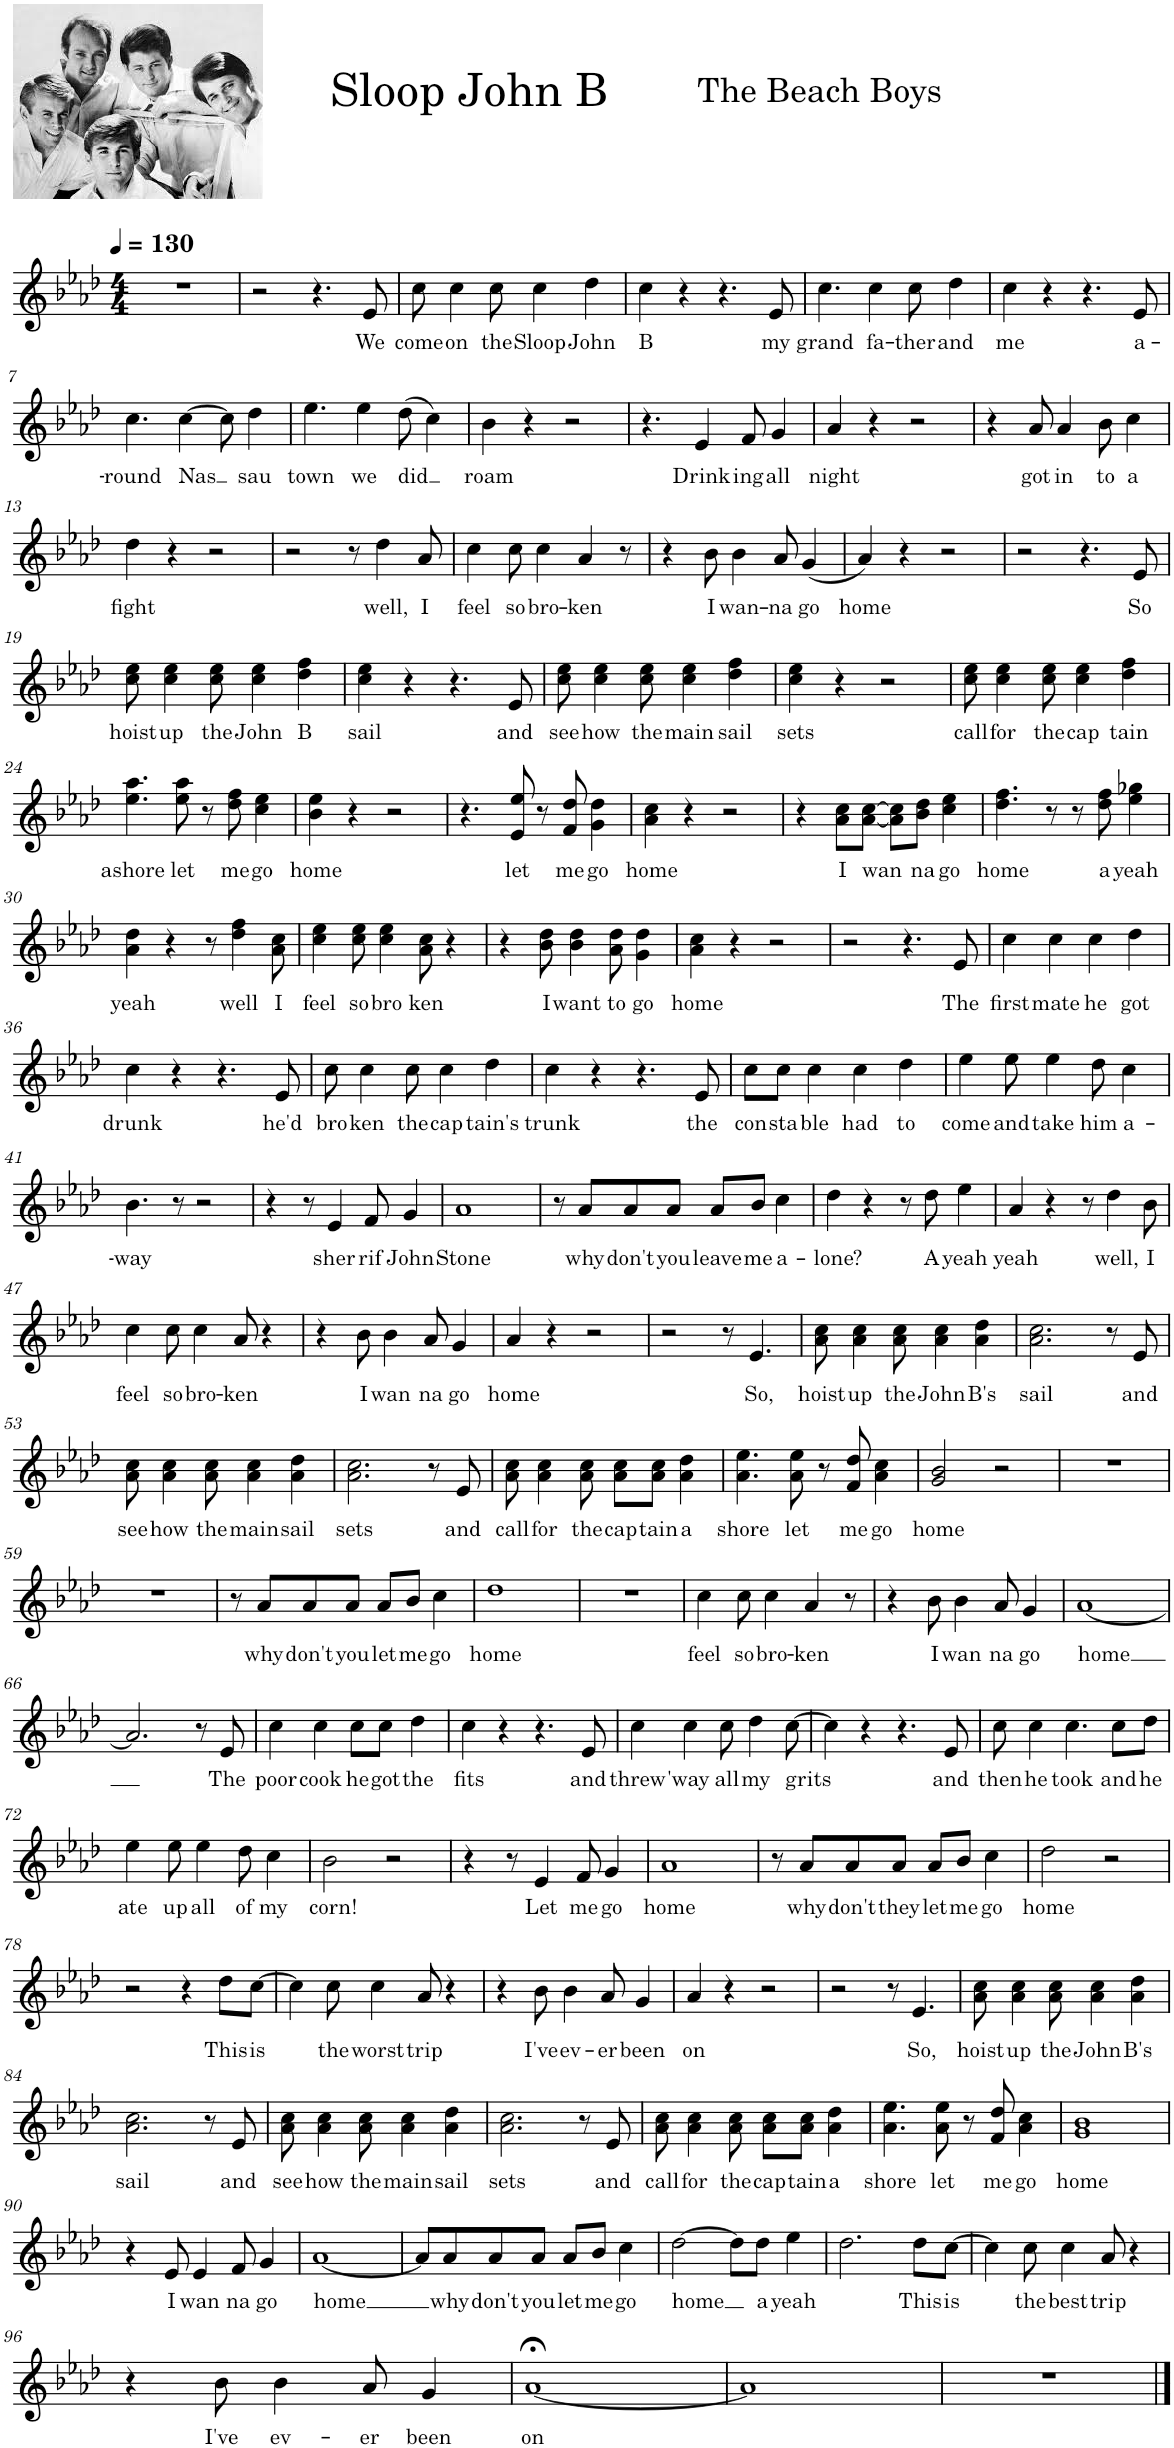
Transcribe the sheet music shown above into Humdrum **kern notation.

**kern	**text
*part1	*part1
*staff1	*staff1
*I"Solo	*
*clefG2	*
*k[b-e-a-d-]	*
*M4/4	*
*MM130	*
=1	=1
1r	.
=2	=2
2r	.
4.r	.
!	!LO:LY:b
8e-/	We
=3	=3
!	!LO:LY:b
8cc\	come
!	!LO:LY:b
4cc\	on
!	!LO:LY:b
8cc\	the
!	!LO:LY:b
4cc\	Sloop
!	!LO:LY:b
4dd-\	John
=4	=4
!	!LO:LY:b
4cc\	B
4r	.
4.r	.
!	!LO:LY:b
8e-/	my
=5	=5
!	!LO:LY:b
4.cc\	grand
!	!LO:LY:b
4cc\	fa-
!	!LO:LY:b
8cc\	-ther
!	!LO:LY:b
4dd-\	and
=6	=6
!	!LO:LY:b
4cc\	me
4r	.
4.r	.
!	!LO:LY:b
8e-/	a-
!!LO:LB:g=z
=7	=7
!	!LO:LY:b
4.cc\	-round
!	!LO:LY:b
[4cc\	Nas
8cc\]	.
!	!LO:LY:b
4dd-\	sau
=8	=8
!	!LO:LY:b
4.ee-\	town
!	!LO:LY:b
4ee-\	we
!	!LO:LY:b
(8dd-\	did
4cc\)	.
=9	=9
!	!LO:LY:b
4b-\	roam
4r	.
2r	.
=10	=10
4.r	.
!	!LO:LY:b
4e-/	Drink-
!	!LO:LY:b
8f/	-ing
!	!LO:LY:b
4g/	all
=11	=11
!	!LO:LY:b
4a-/	night
4r	.
2r	.
=12	=12
4r	.
!	!LO:LY:b
8a-/	got
!	!LO:LY:b
4a-/	in
!	!LO:LY:b
8b-\	to
!	!LO:LY:b
4cc\	a
!!LO:LB:g=z
=13	=13
!	!LO:LY:b
4dd-\	fight
4r	.
2r	.
=14	=14
2r	.
8r	.
!	!LO:LY:b
4dd-\	well,
!	!LO:LY:b
8a-/	I
=15	=15
!	!LO:LY:b
4cc\	feel
!	!LO:LY:b
8cc\	so
!	!LO:LY:b
4cc\	bro-
!	!LO:LY:b
4a-/	-ken
8r	.
=16	=16
4r	.
!	!LO:LY:b
8b-\	I
!	!LO:LY:b
4b-\	wan-
!	!LO:LY:b
8a-/	-na
!	!LO:LY:b
(4g/	go
=17	=17
!	!LO:LY:b
4a-/)	home
4r	.
2r	.
=18	=18
2r	.
4.r	.
!	!LO:LY:b
8e-/	So
!!LO:LB:g=z
=19	=19
!	!LO:LY:b
8cc\ 8ee-\	hoist
!	!LO:LY:b
4cc\ 4ee-\	up
!	!LO:LY:b
8cc\ 8ee-\	the
!	!LO:LY:b
4cc\ 4ee-\	John
!	!LO:LY:b
4dd-\ 4ff\	B
=20	=20
!	!LO:LY:b
4cc\ 4ee-\	sail
4r	.
4.r	.
!	!LO:LY:b
8e-/	and
=21	=21
!	!LO:LY:b
8cc\ 8ee-\	see
!	!LO:LY:b
4cc\ 4ee-\	how
!	!LO:LY:b
8cc\ 8ee-\	the
!	!LO:LY:b
4cc\ 4ee-\	main
!	!LO:LY:b
4dd-\ 4ff\	sail
=22	=22
!	!LO:LY:b
4cc\ 4ee-\	sets
4r	.
2r	.
=23	=23
!	!LO:LY:b
8cc\ 8ee-\	call
!	!LO:LY:b
4cc\ 4ee-\	for
!	!LO:LY:b
8cc\ 8ee-\	the
!	!LO:LY:b
4cc\ 4ee-\	cap
!	!LO:LY:b
4dd-\ 4ff\	tain
!!LO:LB:g=z
=24	=24
!	!LO:LY:b
4.ee-\ 4.aa-\	ashore
!	!LO:LY:b
8ee-\ 8aa-\	let
8r	.
!	!LO:LY:b
8dd-\ 8ff\	me
!	!LO:LY:b
4cc\ 4ee-\	go
=25	=25
!	!LO:LY:b
4b-\ 4ee-\	home
4r	.
2r	.
=26	=26
4.r	.
!	!LO:LY:b
8e-/ 8ee-/	let
8r	.
!	!LO:LY:b
8f/ 8dd-/	me
!	!LO:LY:b
4g\ 4dd-\	go
=27	=27
!	!LO:LY:b
4a-\ 4cc\	home
4r	.
2r	.
=28	=28
4r	.
!	!LO:LY:b
8a-\ 8cc\L	I
!	!LO:LY:b
[8a-\ [8cc\J	wan
8a-\] 8cc\]L	.
!	!LO:LY:b
8b-\ 8dd-\J	na
!	!LO:LY:b
4cc\ 4ee-\	go
=29	=29
!	!LO:LY:b
4.dd-\ 4.ff\	home
8r	.
8r	.
!	!LO:LY:b
8dd-\ 8ff\	a
!	!LO:LY:b
4ee-\ 4gg-X\	yeah
!!LO:LB:g=z
=30	=30
!	!LO:LY:b
4a-\ 4dd-\	yeah
4r	.
8r	.
!	!LO:LY:b
4dd-\ 4ff\	well
!	!LO:LY:b
8a-\ 8cc\	I
=31	=31
!	!LO:LY:b
4cc\ 4ee-\	feel
!	!LO:LY:b
8cc\ 8ee-\	so
!	!LO:LY:b
4cc\ 4ee-\	bro
!	!LO:LY:b
8a-\ 8cc\	ken
4r	.
=32	=32
4r	.
!	!LO:LY:b
8b-\ 8dd-\	I
!	!LO:LY:b
4b-\ 4dd-\	want
!	!LO:LY:b
8a-\ 8dd-\	to
!	!LO:LY:b
4g\ 4dd-\	go
=33	=33
!	!LO:LY:b
4a-\ 4cc\	home
4r	.
2r	.
=34	=34
2r	.
4.r	.
!	!LO:LY:b
8e-/	The
=35	=35
!	!LO:LY:b
4cc\	first
!	!LO:LY:b
4cc\	mate
!	!LO:LY:b
4cc\	he
!	!LO:LY:b
4dd-\	got
!!LO:LB:g=z
=36	=36
!	!LO:LY:b
4cc\	drunk
4r	.
4.r	.
!	!LO:LY:b
8e-/	he'd
=37	=37
!	!LO:LY:b
8cc\	bro
!	!LO:LY:b
4cc\	ken
!	!LO:LY:b
8cc\	the
!	!LO:LY:b
4cc\	cap
!	!LO:LY:b
4dd-\	tain's
=38	=38
!	!LO:LY:b
4cc\	trunk
4r	.
4.r	.
!	!LO:LY:b
8e-/	the
=39	=39
!	!LO:LY:b
8cc\L	con
!	!LO:LY:b
8cc\J	sta
!	!LO:LY:b
4cc\	ble
!	!LO:LY:b
4cc\	had
!	!LO:LY:b
4dd-\	to
=40	=40
!	!LO:LY:b
4ee-\	come
!	!LO:LY:b
8ee-\	and
!	!LO:LY:b
4ee-\	take
!	!LO:LY:b
8dd-\	him
!	!LO:LY:b
4cc\	a-
!!LO:LB:g=z
=41	=41
!	!LO:LY:b
4.b-\	-way
8r	.
2r	.
=42	=42
4r	.
8r	.
!	!LO:LY:b
4e-/	sher-
!	!LO:LY:b
8f/	-rif
!	!LO:LY:b
4g/	John
=43	=43
!	!LO:LY:b
1a-	Stone
=44	=44
8r	.
!	!LO:LY:b
8a-/L	why
!	!LO:LY:b
8a-/	don't
!	!LO:LY:b
8a-/J	you
!	!LO:LY:b
8a-/L	leave
!	!LO:LY:b
8b-/J	me
!	!LO:LY:b
4cc\	a-
=45	=45
!	!LO:LY:b
4dd-\	-lone?
4r	.
8r	.
!	!LO:LY:b
8dd-\	A
!	!LO:LY:b
4ee-\	yeah
=46	=46
!	!LO:LY:b
4a-/	yeah
4r	.
8r	.
!	!LO:LY:b
4dd-\	well,
!	!LO:LY:b
8b-\	I
!!LO:LB:g=z
=47	=47
!	!LO:LY:b
4cc\	feel
!	!LO:LY:b
8cc\	so
!	!LO:LY:b
4cc\	bro-
!	!LO:LY:b
8a-/	-ken
4r	.
=48	=48
4r	.
!	!LO:LY:b
8b-\	I
!	!LO:LY:b
4b-\	wan
!	!LO:LY:b
8a-/	na
!	!LO:LY:b
4g/	go
=49	=49
!	!LO:LY:b
4a-/	home
4r	.
2r	.
=50	=50
2r	.
8r	.
!	!LO:LY:b
4.e-/	So,
=51	=51
!	!LO:LY:b
8a-\ 8cc\	hoist
!	!LO:LY:b
4a-\ 4cc\	up
!	!LO:LY:b
8a-\ 8cc\	the
!	!LO:LY:b
4a-\ 4cc\	John
!	!LO:LY:b
4a-\ 4dd-\	B's
=52	=52
!	!LO:LY:b
2.a-\ 2.cc\	sail
8r	.
!	!LO:LY:b
8e-/	and
!!LO:LB:g=z
=53	=53
!	!LO:LY:b
8a-\ 8cc\	see
!	!LO:LY:b
4a-\ 4cc\	how
!	!LO:LY:b
8a-\ 8cc\	the
!	!LO:LY:b
4a-\ 4cc\	main
!	!LO:LY:b
4a-\ 4dd-\	sail
=54	=54
!	!LO:LY:b
2.a-\ 2.cc\	sets
8r	.
!	!LO:LY:b
8e-/	and
=55	=55
!	!LO:LY:b
8a-\ 8cc\	call
!	!LO:LY:b
4a-\ 4cc\	for
!	!LO:LY:b
8a-\ 8cc\	the
!	!LO:LY:b
8a-\ 8cc\L	cap-
!	!LO:LY:b
8a-\ 8cc\J	-tain
!	!LO:LY:b
4a-\ 4dd-\	a
=56	=56
!	!LO:LY:b
4.a-\ 4.ee-\	shore
!	!LO:LY:b
8a-\ 8ee-\	let
8r	.
!	!LO:LY:b
8f/ 8dd-/	me
!	!LO:LY:b
4a-\ 4cc\	go
=57	=57
!	!LO:LY:b
2g/ 2b-/	home
2r	.
=58	=58
1r	.
!!LO:LB:g=z
=59	=59
1r	.
=60	=60
8r	.
!	!LO:LY:b
8a-/L	why
!	!LO:LY:b
8a-/	don't
!	!LO:LY:b
8a-/J	you
!	!LO:LY:b
8a-/L	let
!	!LO:LY:b
8b-/J	me
!	!LO:LY:b
4cc\	go
=61	=61
!	!LO:LY:b
1dd-	home
=62	=62
1r	.
=63	=63
!	!LO:LY:b
4cc\	feel
!	!LO:LY:b
8cc\	so
!	!LO:LY:b
4cc\	bro-
!	!LO:LY:b
4a-/	-ken
8r	.
=64	=64
4r	.
!	!LO:LY:b
8b-\	I
!	!LO:LY:b
4b-\	wan
!	!LO:LY:b
8a-/	na
!	!LO:LY:b
4g/	go
=65	=65
!	!LO:LY:b
[1a-	home
!!LO:LB:g=z
=66	=66
2.a-/]	.
8r	.
!	!LO:LY:b
8e-/	The
=67	=67
!	!LO:LY:b
4cc\	poor
!	!LO:LY:b
4cc\	cook
!	!LO:LY:b
8cc\L	he
!	!LO:LY:b
8cc\J	got
!	!LO:LY:b
4dd-\	the
=68	=68
!	!LO:LY:b
4cc\	fits
4r	.
4.r	.
!	!LO:LY:b
8e-/	and
=69	=69
!	!LO:LY:b
4cc\	threw
!	!LO:LY:b
4cc\	'way
!	!LO:LY:b
8cc\	all
!	!LO:LY:b
4dd-\	my
!	!LO:LY:b
[8cc\	grits
=70	=70
4cc\]	.
4r	.
4.r	.
!	!LO:LY:b
8e-/	and
=71	=71
!	!LO:LY:b
8cc\	then
!	!LO:LY:b
4cc\	he
!	!LO:LY:b
4.cc\	took
!	!LO:LY:b
8cc\L	and
!	!LO:LY:b
8dd-\J	he
!!LO:LB:g=z
=72	=72
!	!LO:LY:b
4ee-\	ate
!	!LO:LY:b
8ee-\	up
!	!LO:LY:b
4ee-\	all
!	!LO:LY:b
8dd-\	of
!	!LO:LY:b
4cc\	my
=73	=73
!	!LO:LY:b
2b-\	corn!
2r	.
=74	=74
4r	.
8r	.
!	!LO:LY:b
4e-/	Let
!	!LO:LY:b
8f/	me
!	!LO:LY:b
4g/	go
=75	=75
!	!LO:LY:b
1a-	home
=76	=76
8r	.
!	!LO:LY:b
8a-/L	why
!	!LO:LY:b
8a-/	don't
!	!LO:LY:b
8a-/J	they
!	!LO:LY:b
8a-/L	let
!	!LO:LY:b
8b-/J	me
!	!LO:LY:b
4cc\	go
=77	=77
!	!LO:LY:b
2dd-\	home
2r	.
!!LO:LB:g=z
=78	=78
2r	.
4r	.
!	!LO:LY:b
8dd-\L	This
!	!LO:LY:b
[8cc\J	is
=79	=79
4cc\]	.
!	!LO:LY:b
8cc\	the
!	!LO:LY:b
4cc\	worst
!	!LO:LY:b
8a-/	trip
4r	.
=80	=80
4r	.
!	!LO:LY:b
8b-\	I've
!	!LO:LY:b
4b-\	ev-
!	!LO:LY:b
8a-/	-er
!	!LO:LY:b
4g/	been
=81	=81
!	!LO:LY:b
4a-/	on
4r	.
2r	.
=82	=82
2r	.
8r	.
!	!LO:LY:b
4.e-/	So,
=83	=83
!	!LO:LY:b
8a-\ 8cc\	hoist
!	!LO:LY:b
4a-\ 4cc\	up
!	!LO:LY:b
8a-\ 8cc\	the
!	!LO:LY:b
4a-\ 4cc\	John
!	!LO:LY:b
4a-\ 4dd-\	B's
!!LO:LB:g=z
=84	=84
!	!LO:LY:b
2.a-\ 2.cc\	sail
8r	.
!	!LO:LY:b
8e-/	and
=85	=85
!	!LO:LY:b
8a-\ 8cc\	see
!	!LO:LY:b
4a-\ 4cc\	how
!	!LO:LY:b
8a-\ 8cc\	the
!	!LO:LY:b
4a-\ 4cc\	main
!	!LO:LY:b
4a-\ 4dd-\	sail
=86	=86
!	!LO:LY:b
2.a-\ 2.cc\	sets
8r	.
!	!LO:LY:b
8e-/	and
=87	=87
!	!LO:LY:b
8a-\ 8cc\	call
!	!LO:LY:b
4a-\ 4cc\	for
!	!LO:LY:b
8a-\ 8cc\	the
!	!LO:LY:b
8a-\ 8cc\L	cap
!	!LO:LY:b
8a-\ 8cc\J	tain
!	!LO:LY:b
4a-\ 4dd-\	a
=88	=88
!	!LO:LY:b
4.a-\ 4.ee-\	shore
!	!LO:LY:b
8a-\ 8ee-\	let
8r	.
!	!LO:LY:b
8f/ 8dd-/	me
!	!LO:LY:b
4a-\ 4cc\	go
=89	=89
!	!LO:LY:b
1g 1b-	home
!!LO:LB:g=z
=90	=90
4r	.
!	!LO:LY:b
8e-/	I
!	!LO:LY:b
4e-/	wan
!	!LO:LY:b
8f/	na
!	!LO:LY:b
4g/	go
=91	=91
!	!LO:LY:b
[1a-	home
=92	=92
8a-/L]	.
!	!LO:LY:b
8a-/	why
!	!LO:LY:b
8a-/	don't
!	!LO:LY:b
8a-/J	you
!	!LO:LY:b
8a-/L	let
!	!LO:LY:b
8b-/J	me
!	!LO:LY:b
4cc\	go
=93	=93
!	!LO:LY:b
[2dd-\	home
8dd-\L]	.
!	!LO:LY:b
8dd-\J	a
!	!LO:LY:b
4ee-\	yeah
=94	=94
2.dd-\	.
!	!LO:LY:b
8dd-\L	This
!	!LO:LY:b
[8cc\J	is
=95	=95
4cc\]	.
!	!LO:LY:b
8cc\	the
!	!LO:LY:b
4cc\	best
!	!LO:LY:b
8a-/	trip
4r	.
!!LO:LB:g=z
=96	=96
4r	.
!	!LO:LY:b
8b-\	I've
!	!LO:LY:b
4b-\	ev-
!	!LO:LY:b
8a-/	-er
!	!LO:LY:b
4g/	been
=97	=97
!	!LO:LY:b
[1a-;<	on
=98	=98
1a-]	.
=99	=99
1r	.
==	==
*-	*-
